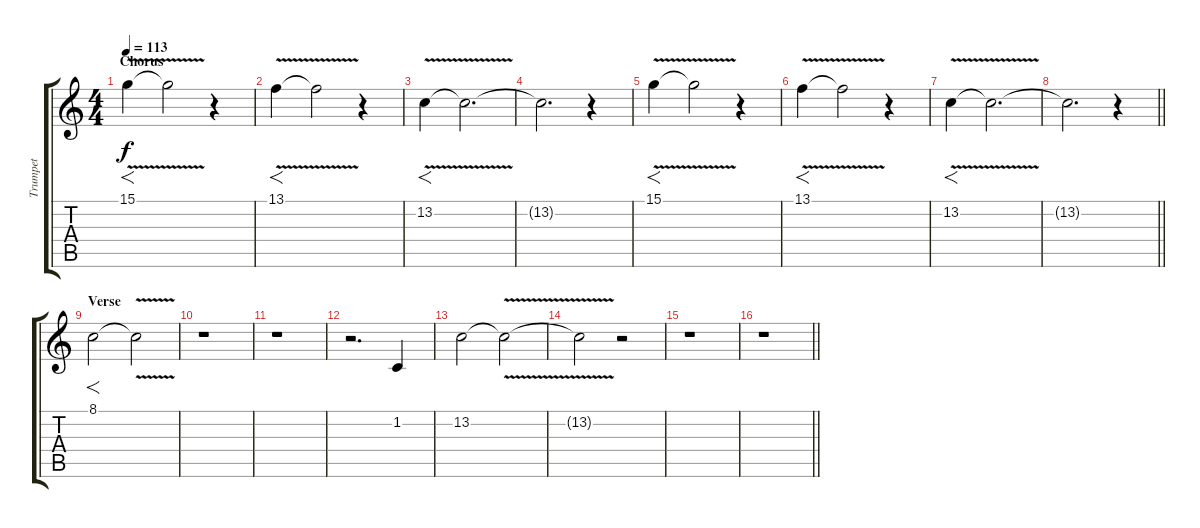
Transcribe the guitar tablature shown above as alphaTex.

\track ("Trumpet" "Trumpet") {instrument trumpet}
\staff {score tabs}
\tuning (E4 B3 G3 D3 A2 E2) {hide}
\ts (4 4)
\section ("" "Chorus")
\tempo 113
\clef g2
\ks c
15.1{v}.4{f dy f volume 11} 15.1{t}.2{volume 0} r.4 |
13.1{v}.4{f volume 11} 13.1{t}.2{volume 0} r.4 |
13.2{v}.4{f volume 11} 13.2{t}.2{d volume 0} |
13.2{t}.2{d} r.4 |
15.1{v}.4{f volume 11} 15.1{t}.2{volume 0} r.4 |
13.1{v}.4{f volume 11} 13.1{t}.2{volume 0} r.4 |
13.2{v}.4{f volume 11} 13.2{t}.2{d volume 0} |
\barLineRight lightlight
13.2{t}.2{d} r.4 |
\section ("" "Verse")
8.1.2{f volume 11} 8.1{v t}.2{volume 0} |
r.1 |
r.1 |
r.2{d} 1.2.4{volume 11} |
13.2.2 13.2{v t}.2{volume 0} |
13.2{t}.2 r.2 |
r.1 |
\barLineRight lightlight
r.1
